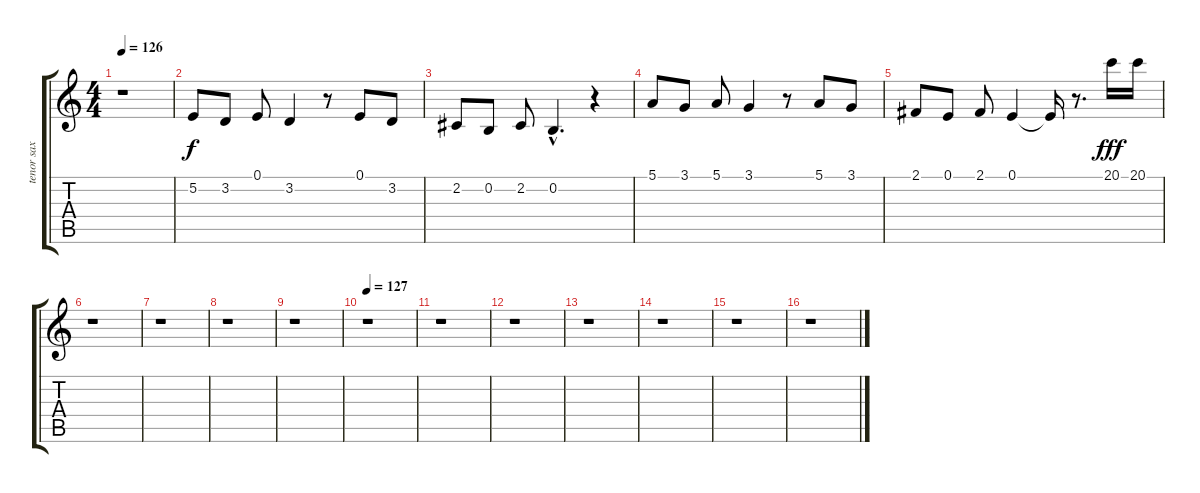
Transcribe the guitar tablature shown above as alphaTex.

\track ("tenor sax" "tenor sax") {instrument tenorsax}
\staff {score tabs}
\tuning (E4 B3 G3 D3 A2 E2) {hide}
\ts (4 4)
\tempo 126
\clef g2
\ks c
r.1{dy f instrument tenorsax} |
5.2.8 3.2.8 0.1.8 3.2.4 r.8 0.1.8 3.2.8 |
2.2.8 0.2.8 2.2.8 0.2{hac}.4{d} r.4 |
5.1.8 3.1.8 5.1.8 3.1.4 r.8 5.1.8 3.1.8 |
2.1.8 0.1.8 2.1.8 0.1.4 0.1{t}.16 r.8{d} 20.1.16{dy fff} 20.1.16 |
r.1 |
r.1 |
r.1 |
r.1 |
\tempo 127
r.1 |
r.1 |
r.1 |
r.1 |
r.1 |
r.1 |
r.1
